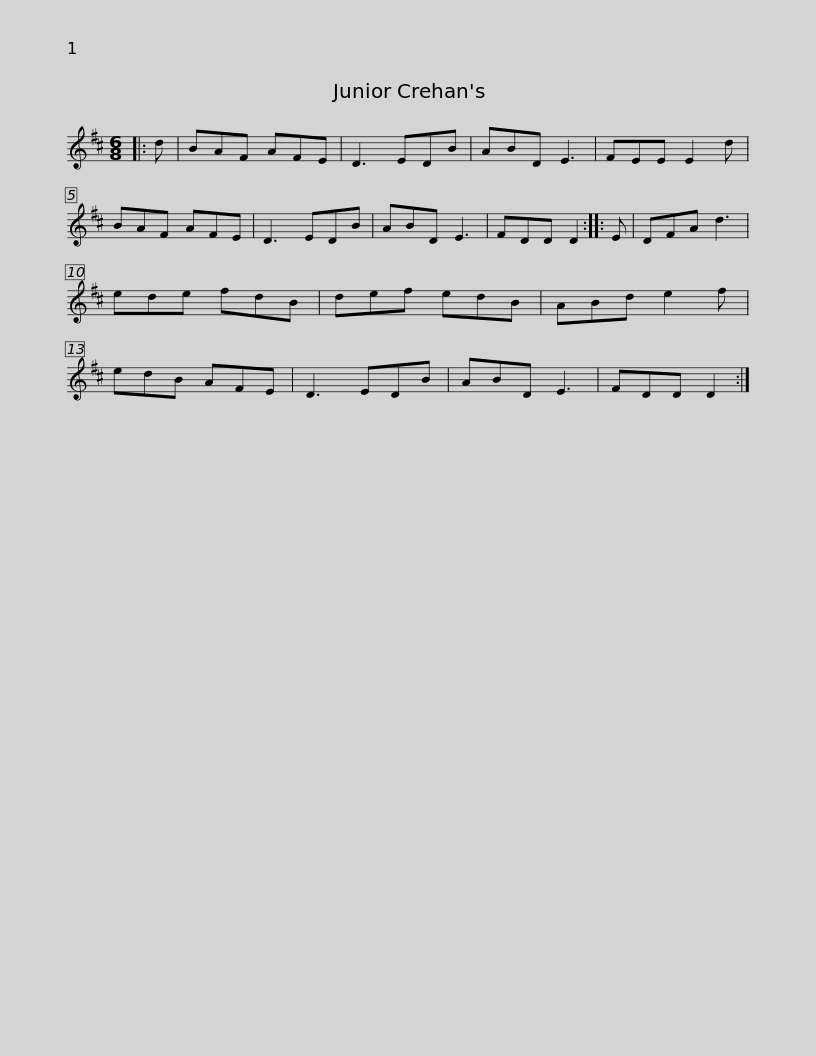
X:1
L:1/8
M:6/8
I:linebreak $
K:D
V:1 treble
V:1
|: d | BAF AFE | D3 EDB | ABD E3 | FEE E2 d | %5
 BAF AFE | D3 EDB | ABD E3 | FDD D2 ::$ E | %10
 DFA d3 | ede fdB | def edB | ABd e2 f | edB AFE | %15
 D3 EDB | ABD E3 | FDD D2 :| %18
